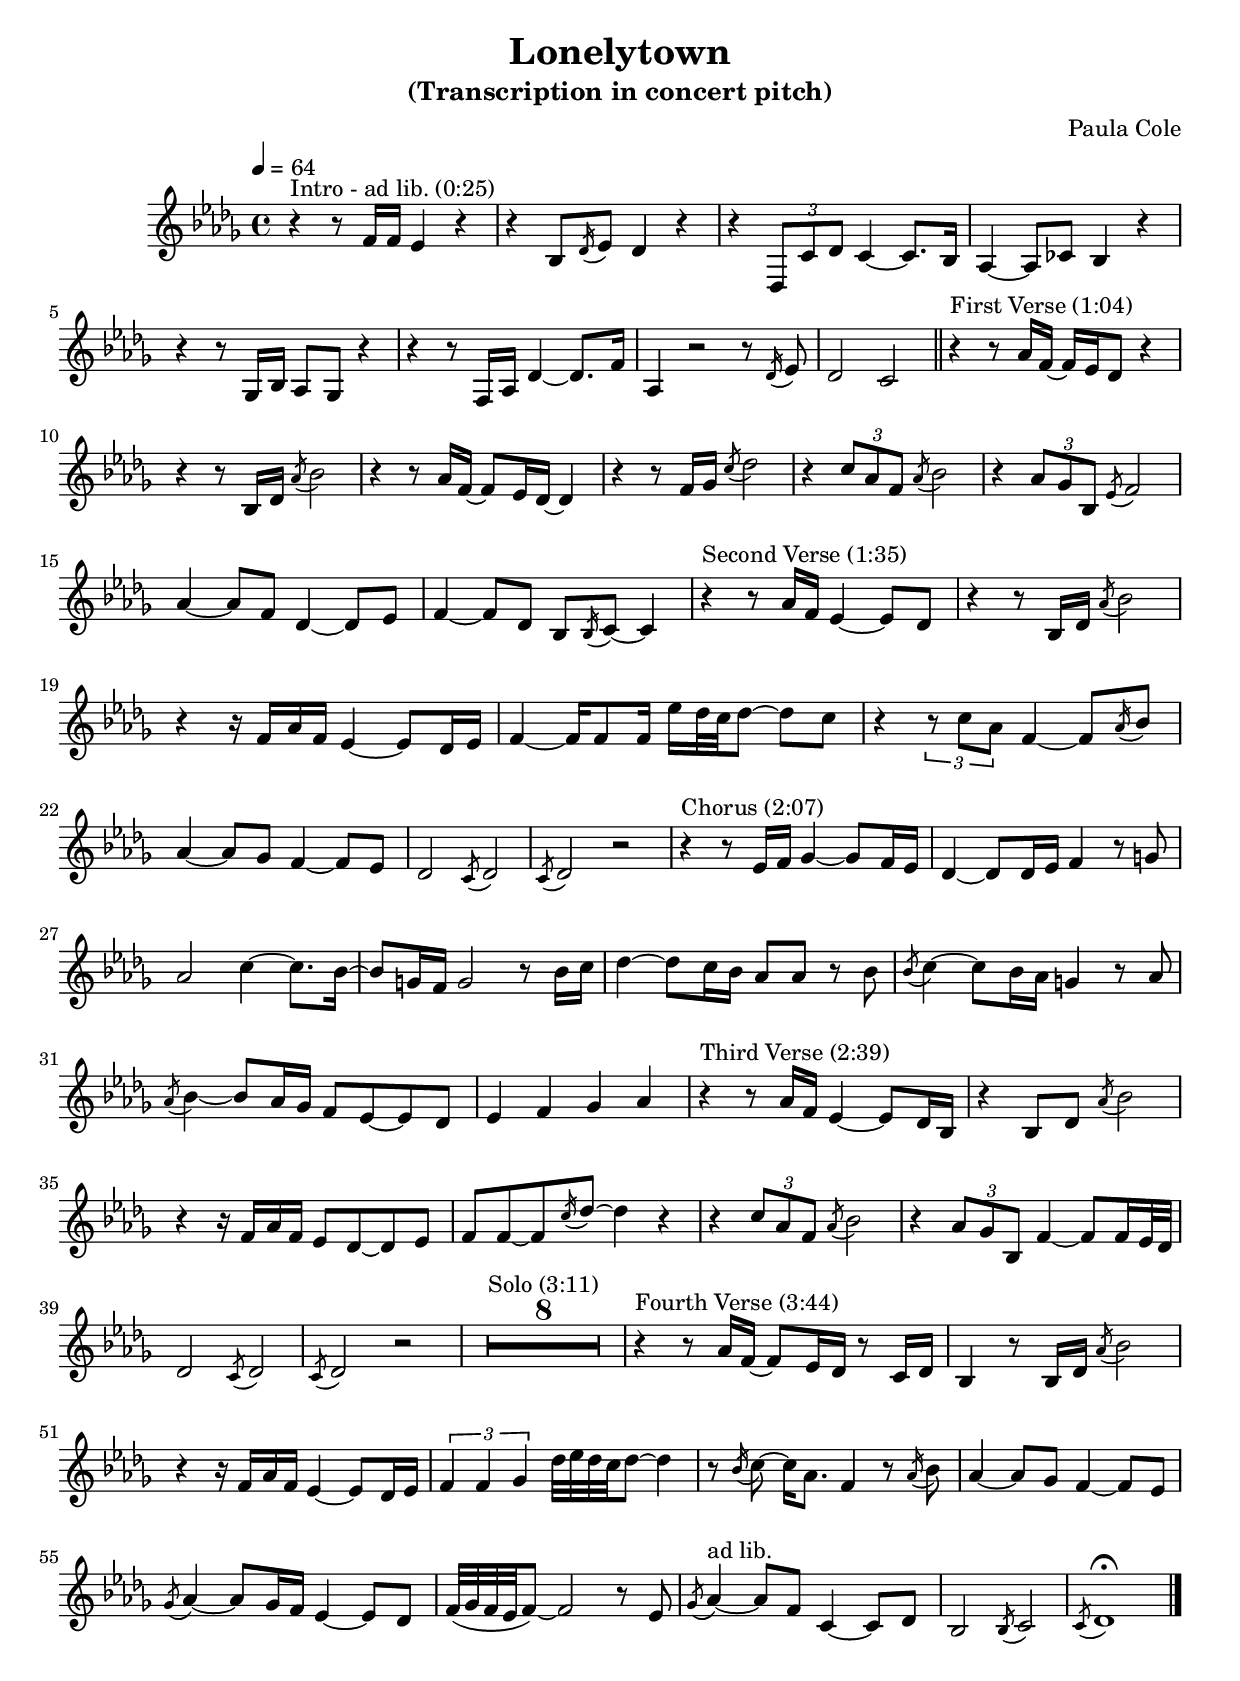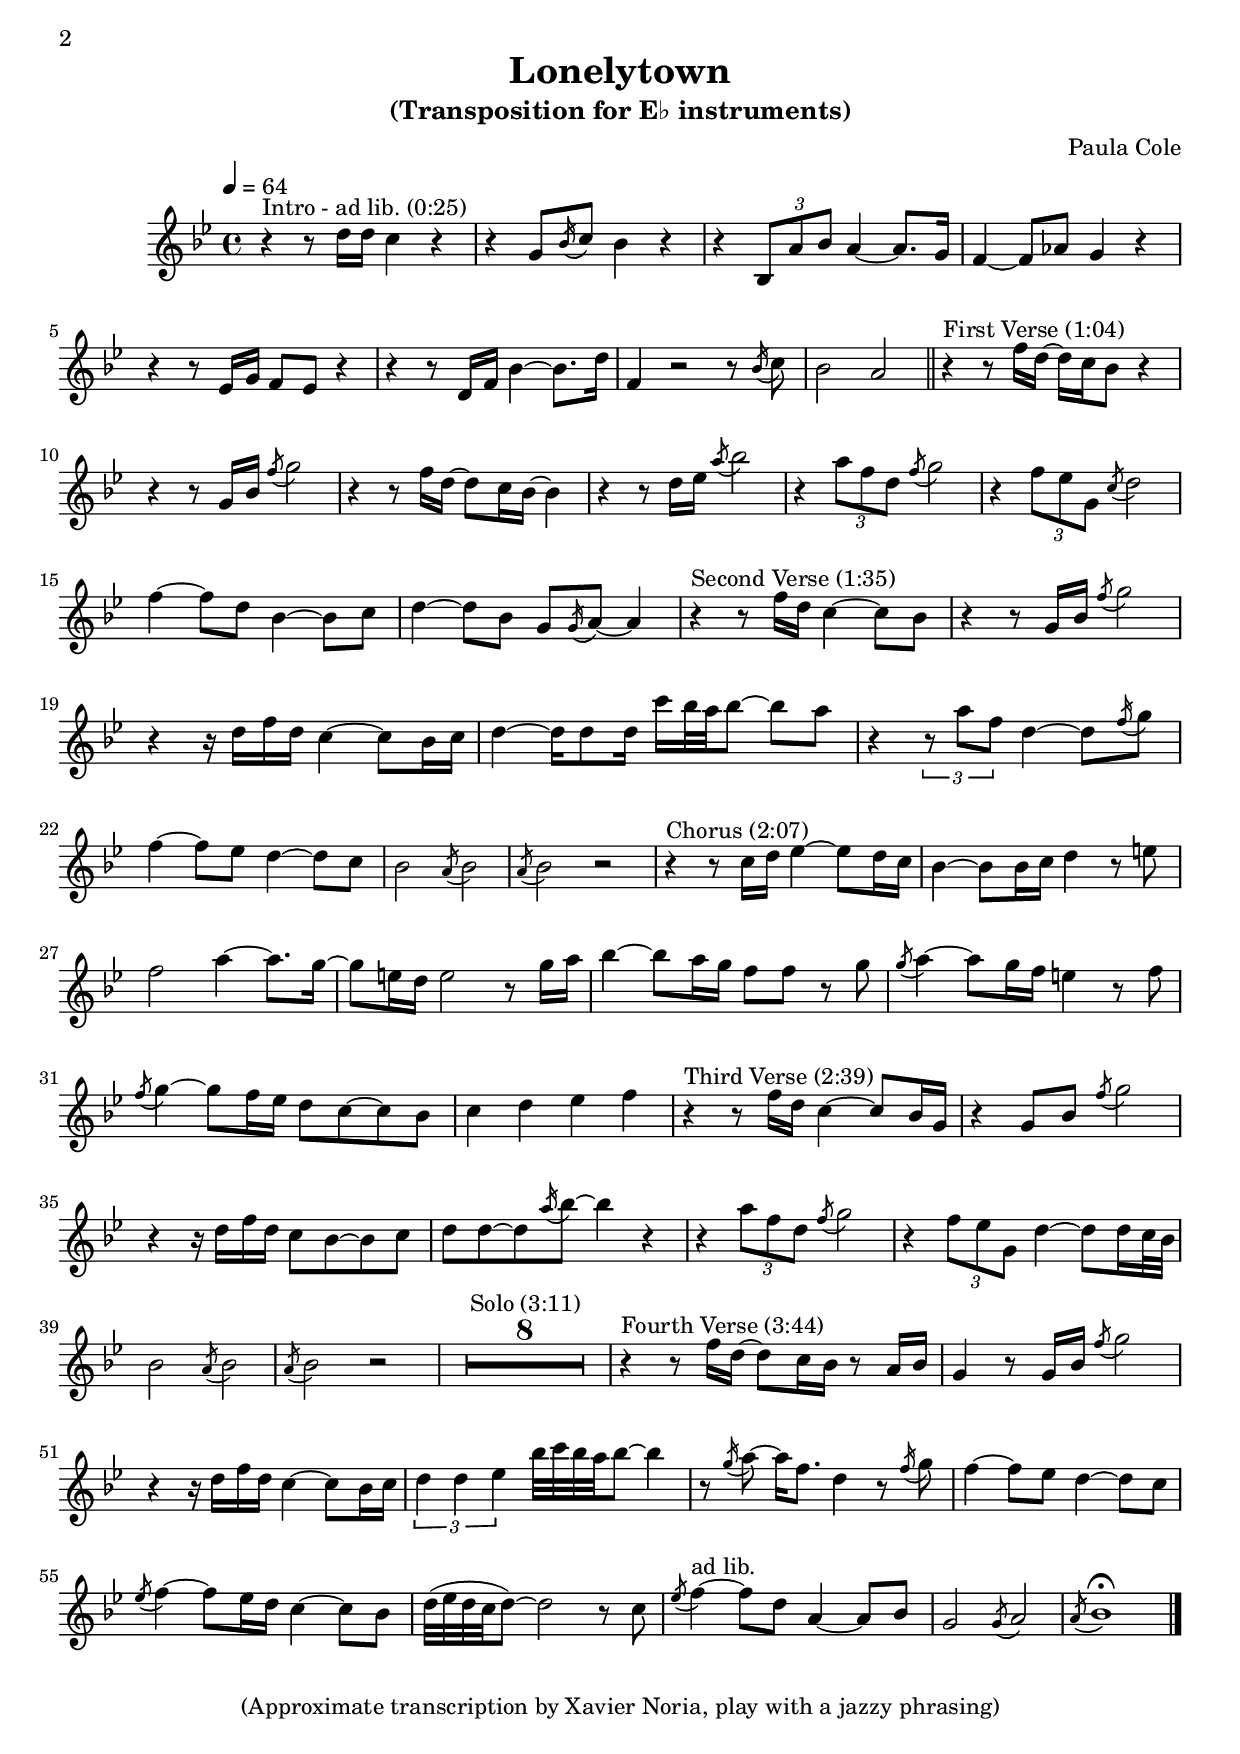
\version "2.16.1"

\include "english.ly"

\header {
  title    = "Lonelytown"
  composer = "Paula Cole"
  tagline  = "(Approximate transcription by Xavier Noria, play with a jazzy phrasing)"
}

melody = \relative c' {
  \clef treble
  \key df \major
  \time 4/4
  \tempo 4 = 64

  \compressFullBarRests
  \override MultiMeasureRest #'expand-limit = #2
  
  r4^"Intro - ad lib. (0:25)" r8 f16 f16 ef4 r4 |
  r4 bf8 \acciaccatura df16 ef8 df4 r4 |
  r4 \times 2/3 { df,8 c'8 df8 } c4 ~ c8. bf16 |
  af4 ~ af8 cf8 bf4 r4 |
  r4 r8 gf16 bf16 af8 gf8 r4 |
  r4 r8 f16 af16 df4 ~ df8. f16 |
  af,4 r2 r8 \acciaccatura df16 ef8 |
  df2 c2 \bar "||" |

  r4^"First Verse (1:04)" r8 af'16 f16 ~ f16 ef16 df8 r4 |
  r4 r8 bf16 df16 \acciaccatura af'8 bf2 |
  r4 r8 af16 f16 ~ f8 ef16 df16 ~ df4 |
  r4 r8 f16 gf16 \acciaccatura c8 df2 |
  r4 \times 2/3 { c8 af8 f8 } \acciaccatura af8 bf2 |
  r4 \times 2/3 { af8 gf8 bf,8 } \acciaccatura ef8 f2 |
  af4 ~ af8 f8 df4 ~ df8 ef8 |
  f4 ~ f8 df8 bf8 \acciaccatura bf16 c8 ~ c4 |

  r4^"Second Verse (1:35)" r8 af'16 f16 ef4 ~ ef8 df8 |
  r4 r8 bf16 df16 \acciaccatura af'8 bf2 |
  r4 r16 f16 af16 f16 ef4 ~ ef8 df16 ef16 |
  f4 ~ f16 f8 f16 ef'16 df32 c32 df8 ~ df8 c8 |
  r4 \times 2/3 { r8 c8 af8 } f4 ~ f8 \acciaccatura af16 bf8 |
  af4 ~ af8 gf8 f4 ~ f8 ef8 |
  df2 \acciaccatura c8 df2 |
  \acciaccatura c8 df2 r2 |

  r4^"Chorus (2:07)" r8 ef16 f16 gf4 ~ gf8 f16 ef16 |
  df4 ~ df8 df16 ef16 f4 r8 g8 |
  af2 c4 ~ c8. bf16 ~ |
  bf8 g16 f16 g2 r8 bf16 c16 |
  df4 ~ df8 c16 bf16 af8 af8 r8 bf8 |
  \acciaccatura bf8 c4 ~ c8 bf16 af16 g4 r8 af8 |
  \acciaccatura af8 bf4 ~ bf8 af16 gf16 f8 ef8 ~ ef8 df8 |
  ef4 f4 gf4 af4 |

  r4^"Third Verse (2:39)" r8 af16 f16 ef4 ~ ef8 df16 bf16 |
  r4 bf8 df8 \acciaccatura af'8 bf2 |
  r4 r16 f16 af16 f16 ef8 df8 ~ df8 ef8 |
  f8 f8 ~ f8 \acciaccatura c'16 df8 ~ df4 r4 |
  r4 \times 2/3 { c8 af8 f8 } \acciaccatura af8 bf2 |
  r4 \times 2/3 { af8 gf8 bf,8 } f'4 ~ f8 f16 ef32 df32 |
  df2 \acciaccatura c8 df2 |
  \acciaccatura c8 df2 r2 |

  R1*8^"Solo (3:11)" |

  r4^"Fourth Verse (3:44)" r8 af'16 f16 ~ f8 ef16 df16 r8 c16 df16 |
  bf4 r8 bf16 df16 \acciaccatura af'8 bf2 |
  r4 r16 f16 af16 f16 ef4 ~ ef8 df16 ef16 |
  \times 2/3 { f4 f4 gf4 } df'32 ef32 df32 c32 df8 ~ df4 |
  r8 \acciaccatura bf16 c8 ~ c16 af8. f4 r8 \acciaccatura af16 bf8 |
  af4 ~ af8 gf8 f4 ~ f8 ef8 |
  \acciaccatura gf8 af4 ~ af8 gf16 f16 ef4 ~ ef8 df8 |
  f32( gf32 f32 ef32 f8) ~ f2 r8 ef8 |
  \acciaccatura gf8 af4^"ad lib." ~ af8 f8 c4 ~ c8 df8 |
  bf2 \acciaccatura bf8 c2 |
  \acciaccatura c8 df1^\fermata \bar "|."
}

\bookpart {
  \header {
    subtitle = "(Transcription in concert pitch)"
  }

  \score {
    { \melody }
  }
}

\bookpart {
  \header {
    subtitle = "(Transposition for E♭ instruments)"
  }

  \score {
    { \transpose ef c' \melody }
  }
}
